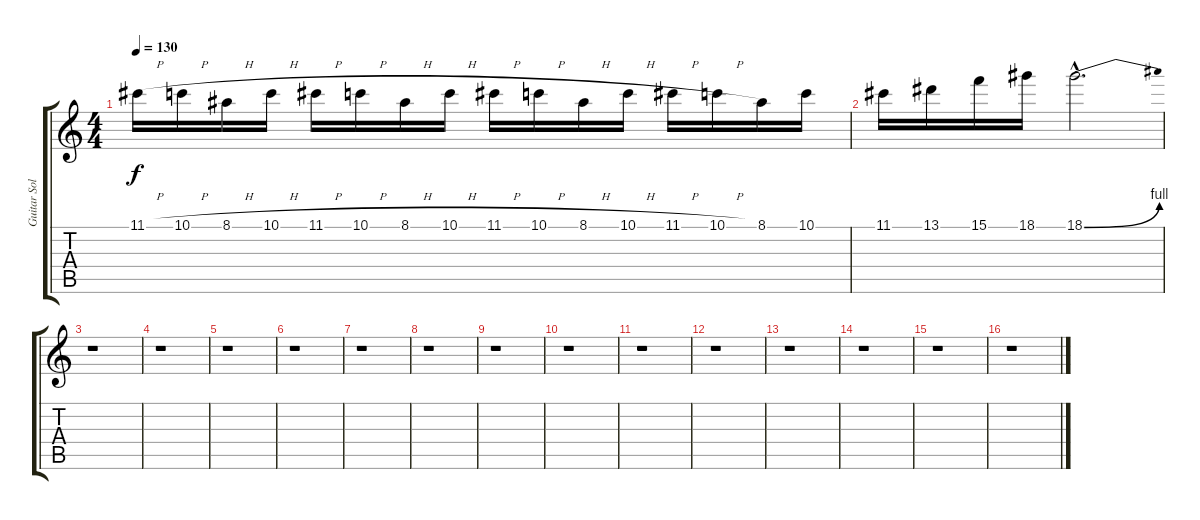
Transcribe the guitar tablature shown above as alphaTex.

\track ("Guitar Solo" "Guitar Sol") {instrument distortionguitar}
\staff {score tabs}
\tuning (D4 A3 F3 C3 G2 D2) {hide}
\ts (4 4)
\tempo 130
\clef g2
\ks c
11.1{h}.16{dy f} 10.1{h}.16 8.1{h}.16 10.1{h}.16 11.1{h}.16 10.1{h}.16 8.1{h}.16 10.1{h}.16 11.1{h}.16 10.1{h}.16 8.1{h}.16 10.1{h}.16 11.1{h}.16 10.1{h}.16 8.1.16 10.1.16 |
11.1.16 13.1.16 15.1.16 18.1.16 18.1{be (bend 0 0 60 4) hac}.2{d} |
r.1 |
r.1 |
r.1 |
r.1 |
r.1 |
r.1 |
r.1 |
r.1 |
r.1 |
r.1 |
r.1 |
r.1 |
r.1 |
r.1
